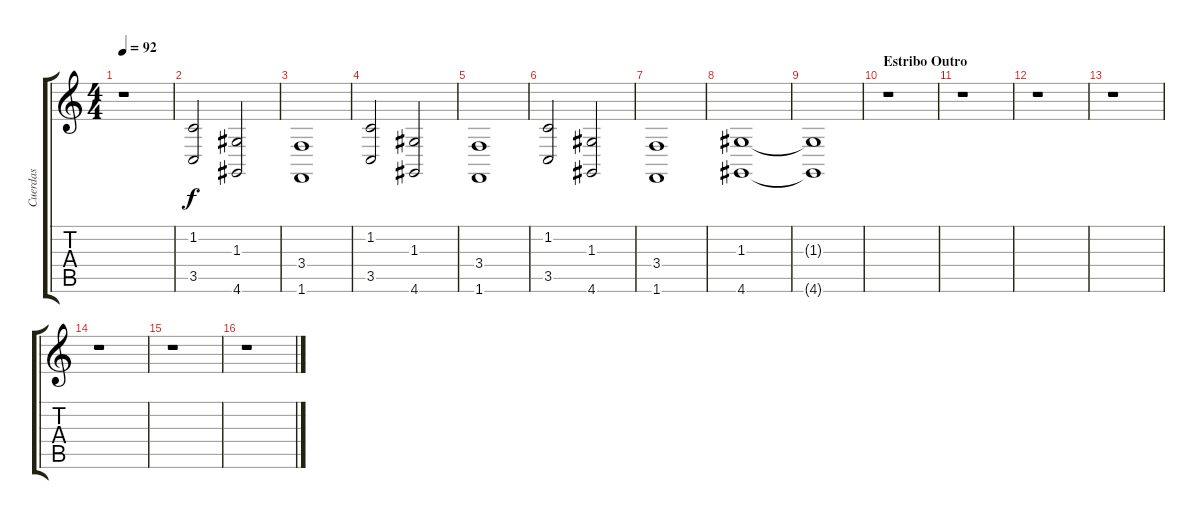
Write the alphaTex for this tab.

\track ("Cuerdas" "Cuerdas") {instrument stringensemble1}
\staff {score tabs}
\tuning (E4 B3 G3 D3 A2 E2) {hide}
\ts (4 4)
\tempo 92
\clef g2
\ks c
r.1{dy f} |
(1.2 3.5).2 (1.3 4.6).2 |
(3.4 1.6).1 |
(1.2 3.5).2 (1.3 4.6).2 |
(3.4 1.6).1 |
(1.2 3.5).2 (1.3 4.6).2 |
(3.4 1.6).1 |
(1.3 4.6).1 |
(1.3{t} 4.6{t}).1 |
\section ("" "Estribo Outro")
r.1 |
r.1 |
r.1 |
r.1 |
r.1 |
r.1 |
r.1
